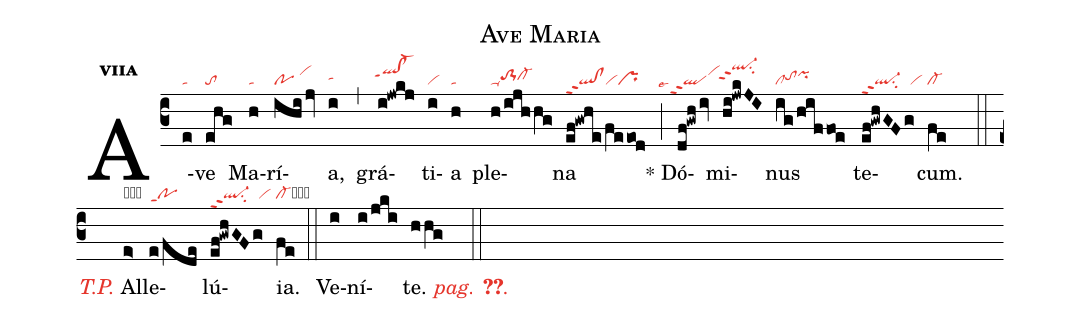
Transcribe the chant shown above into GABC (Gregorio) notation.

name:Ave Maria;
office-part:in;
mode:7a;
nabc-lines:1;
%%
initial-style: 1;
name: Ave Maria;
mode:7;
office-part: Invitatorium;
annotation: Inv.;
annotation:vii g;
nabc-lines:1;
%%
(c3) A(e|ta)ve(ehg|to) Ma(h|ta)rí(ihi/jv|po/vihj)a,(i|tahh) (,) grá(i!jwkj|`qlhi!cl-hippt1)ti(i|vi)a(h|ta) ple(h/ijhhg|ta-to-1hhcl-hh)na(ef@gwhe/feeod|ql!clppt2vipr) (;) <sp>*</sp> Dó(df@gwh/iv|``````qlppt2lse4vihj)mi(hi@jwkJI|`ql-hlppt2su2)nus(ig/hiffoe|cltohhpihi) te(ef!gwhGFg|ql-ppt2su2vi)cum.(fe|cl-) (::)
<c><i>T.P.</i></c> {A}l(e>|obvi>)le(e/fde|poppt1)lú(ef!gwhGFg|ql-ppt2su2vi){ia}.(fe|cl-cb) (::) <nlba>Ve(i)ní(i/jki)t{e}. <c><i>pag. <v>\pageref{M-ORIP7g}</v>.</i></c></nlba>(hhg ::)
